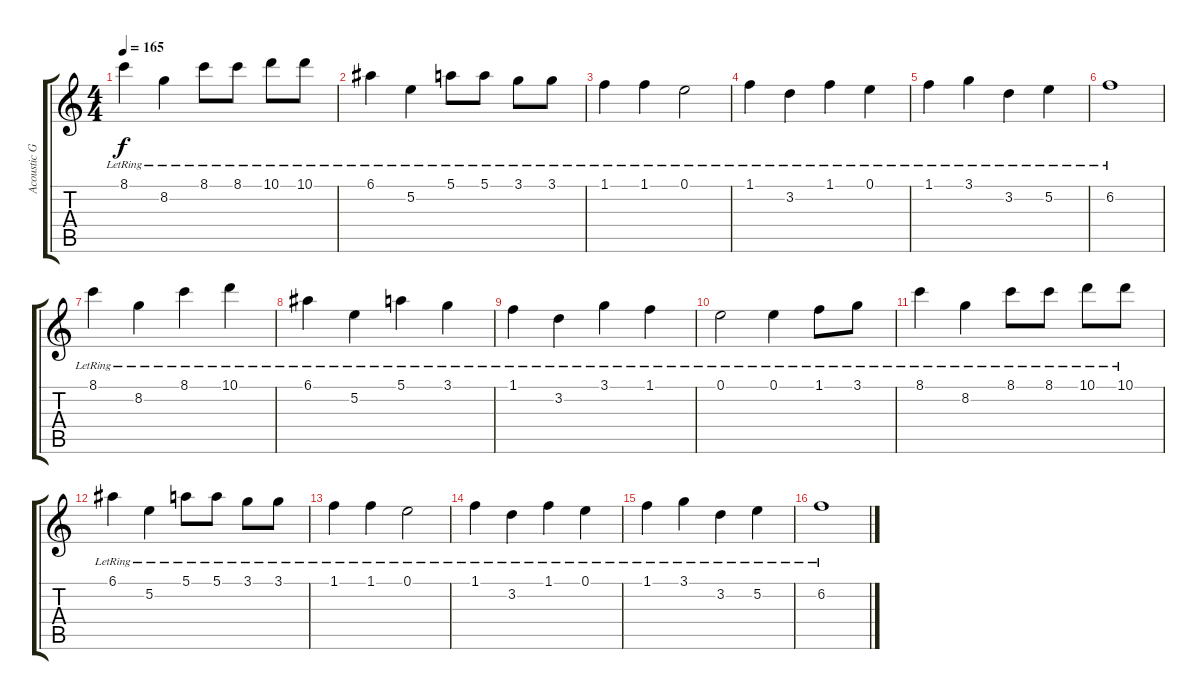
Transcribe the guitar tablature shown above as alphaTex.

\track ("Acoustic Guitar 1" "Acoustic G") {instrument acousticguitarnylon}
\staff {score tabs}
\tuning (E4 B3 G3 D3 A2 E2) {hide}
\ts (4 4)
\tempo 165
\clef g2
\ks c
8.1{lr}.4{dy f} 8.2{lr}.4 8.1{lr}.8 8.1{lr}.8 10.1{lr}.8 10.1{lr}.8 |
6.1{lr}.4 5.2{lr}.4 5.1{lr}.8 5.1{lr}.8 3.1{lr}.8 3.1{lr}.8 |
1.1{lr}.4 1.1{lr}.4 0.1{lr}.2 |
1.1{lr}.4 3.2{lr}.4 1.1{lr}.4 0.1{lr}.4 |
1.1{lr}.4 3.1{lr}.4 3.2{lr}.4 5.2{lr}.4 |
6.2{lr}.1 |
8.1{lr}.4 8.2{lr}.4 8.1{lr}.4 10.1{lr}.4 |
6.1{lr}.4 5.2{lr}.4 5.1{lr}.4 3.1{lr}.4 |
1.1{lr}.4 3.2{lr}.4 3.1{lr}.4 1.1{lr}.4 |
0.1{lr}.2 0.1{lr}.4 1.1{lr}.8 3.1{lr}.8 |
8.1{lr}.4 8.2{lr}.4 8.1{lr}.8 8.1{lr}.8 10.1{lr}.8 10.1{lr}.8 |
6.1{lr}.4 5.2{lr}.4 5.1{lr}.8 5.1{lr}.8 3.1{lr}.8 3.1{lr}.8 |
1.1{lr}.4 1.1{lr}.4 0.1{lr}.2 |
1.1{lr}.4 3.2{lr}.4 1.1{lr}.4 0.1{lr}.4 |
1.1{lr}.4 3.1{lr}.4 3.2{lr}.4 5.2{lr}.4 |
6.2{lr}.1
